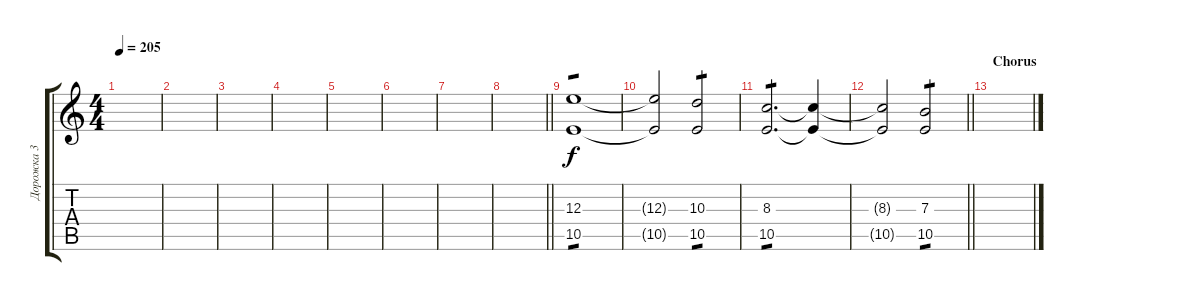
\track ("Дорожка 3" "Дорожка 3") {instrument distortionguitar}
\staff {score tabs}
\tuning (Db4 Ab3 E3 B2 Gb2 B1) {hide}
\ts (4 4)
\tempo 205
\clef g2
\ks c
|
|
|
|
|
|
|
\barLineRight lightlight
|
(12.3 10.5).1{tp 1} |
(12.3{t} 10.5{t}).2 (10.3 10.5).2{tp 1} |
(8.3 10.5).2{d tp 1} (8.3{t} 10.5{t}).4 |
\barLineRight lightlight
(8.3{t} 10.5{t}).2 (7.3 10.5).2{tp 1} |
\section ("" "Chorus")
